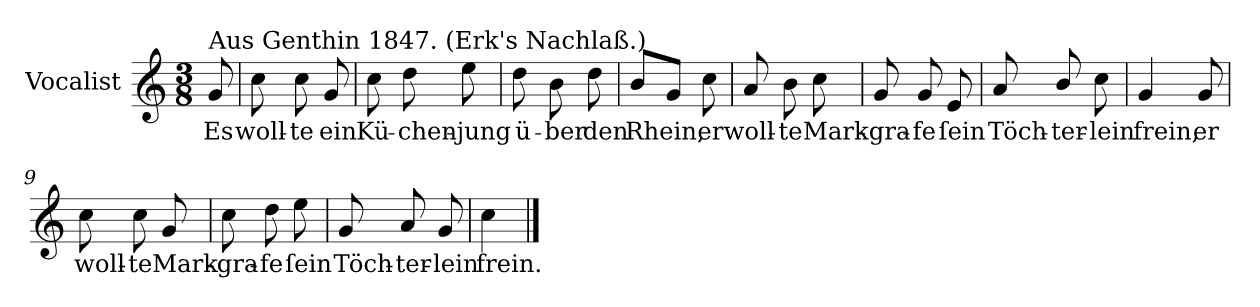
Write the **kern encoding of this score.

**kern	**text
*part1	*part1
*staff1	*staff1
*I"Vocalist	*
*k[]	*
*C:	*
*M3/8	*
=	=
!LO:TX:a:t=Aus Genthin 1847. (Erk's Nachlaß.)	!
8g	Es
=1	=1
8cc	woll-
8cc	-te
8g	ein
=2	=2
8cc	Kü-
8dd	-chen-
8ee	-jung
=3	=3
8dd	ü-
8b	-ber
8dd	den
=4	=4
8bL	Rhein,
8gJ	.
8cc	er
=5	=5
8a	woll-
8b	-te
8cc	Mark-
=6	=6
8g	-gra-
8g	-fe
8e	ſein
=7	=7
8a	Töch-
8b/	-ter-
8cc	-lein
=8	=8
4g	frein,
8g	er
=9	=9
8cc	woll-
8cc	-te
8g	Mark-
=10	=10
8cc	-gra-
8dd	-fe
8ee	ſein
=11	=11
8g	Töch-
8a	-ter-
8g	-lein
=12	=12
4cc	frein.
==	==
*-	*-
